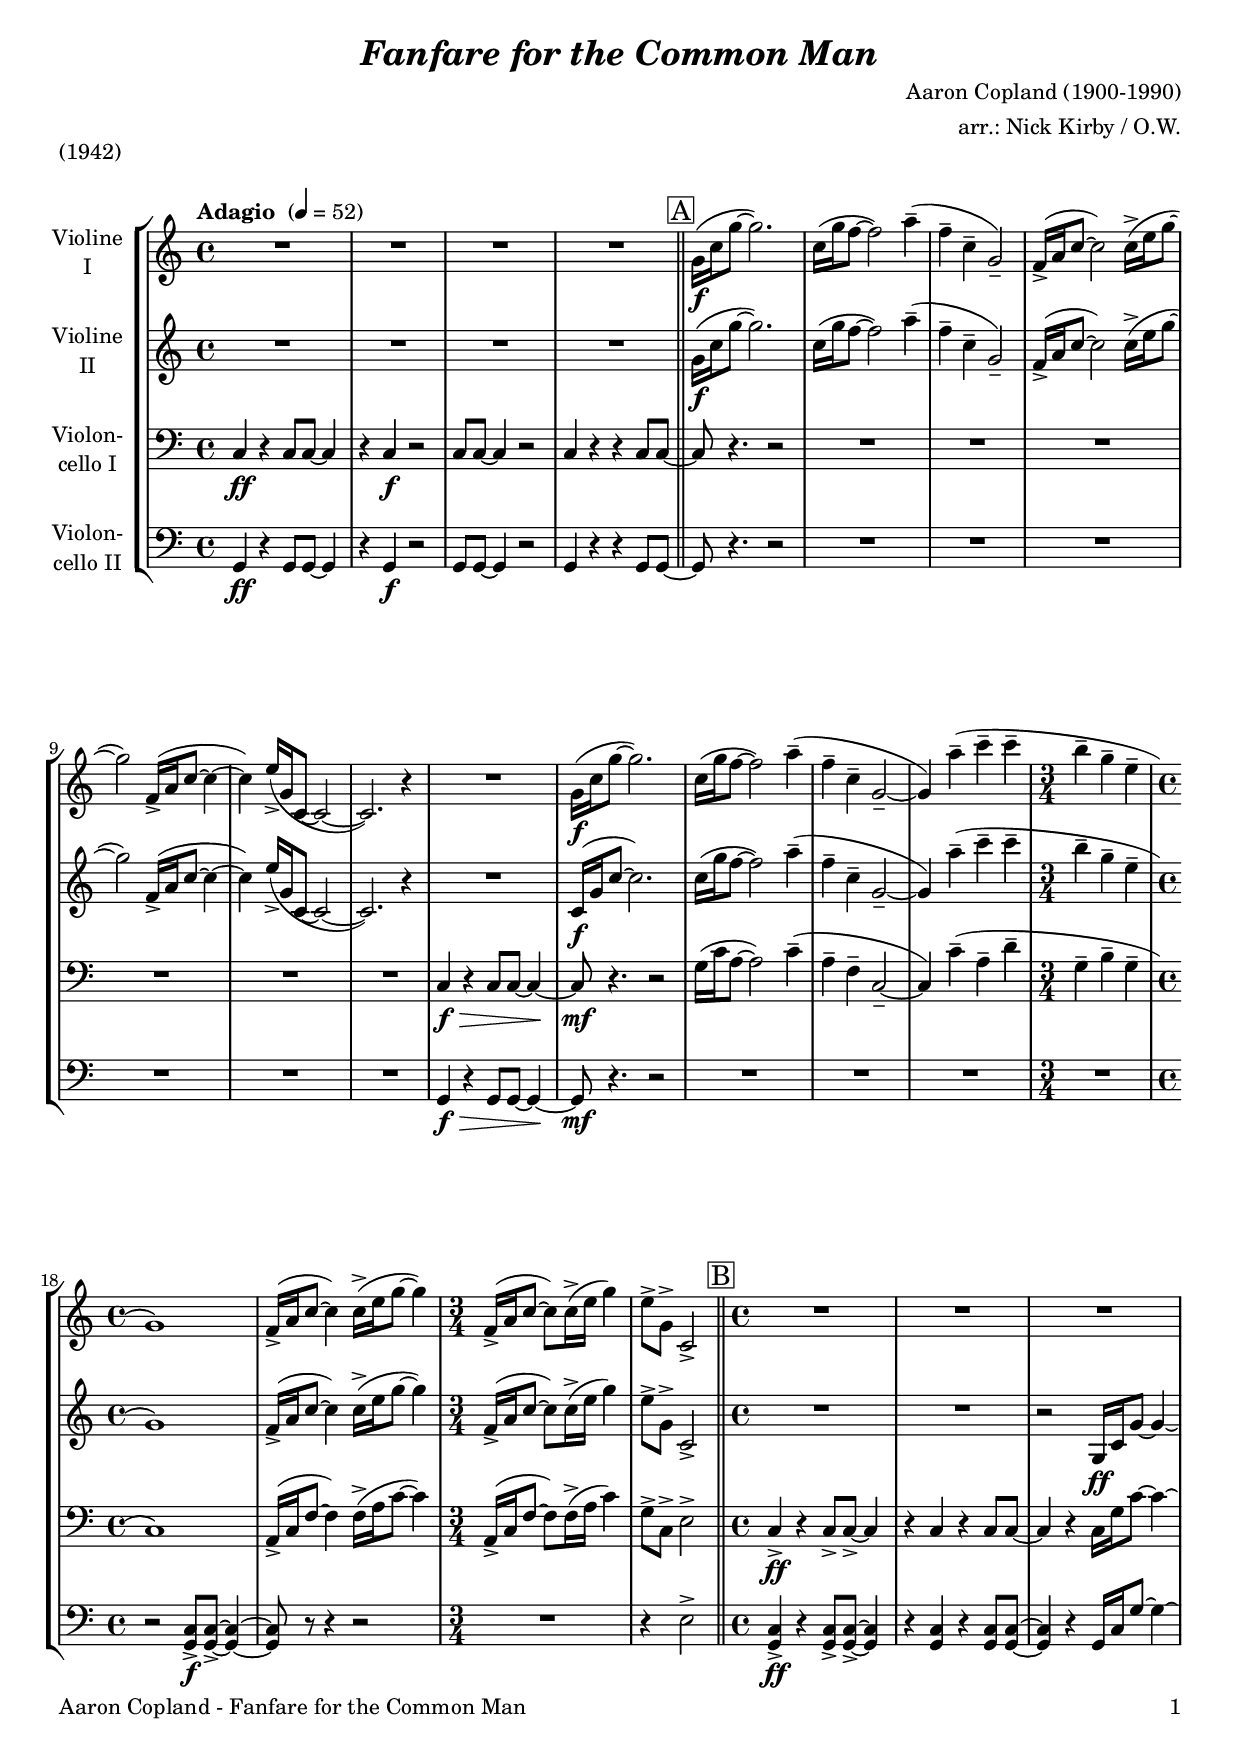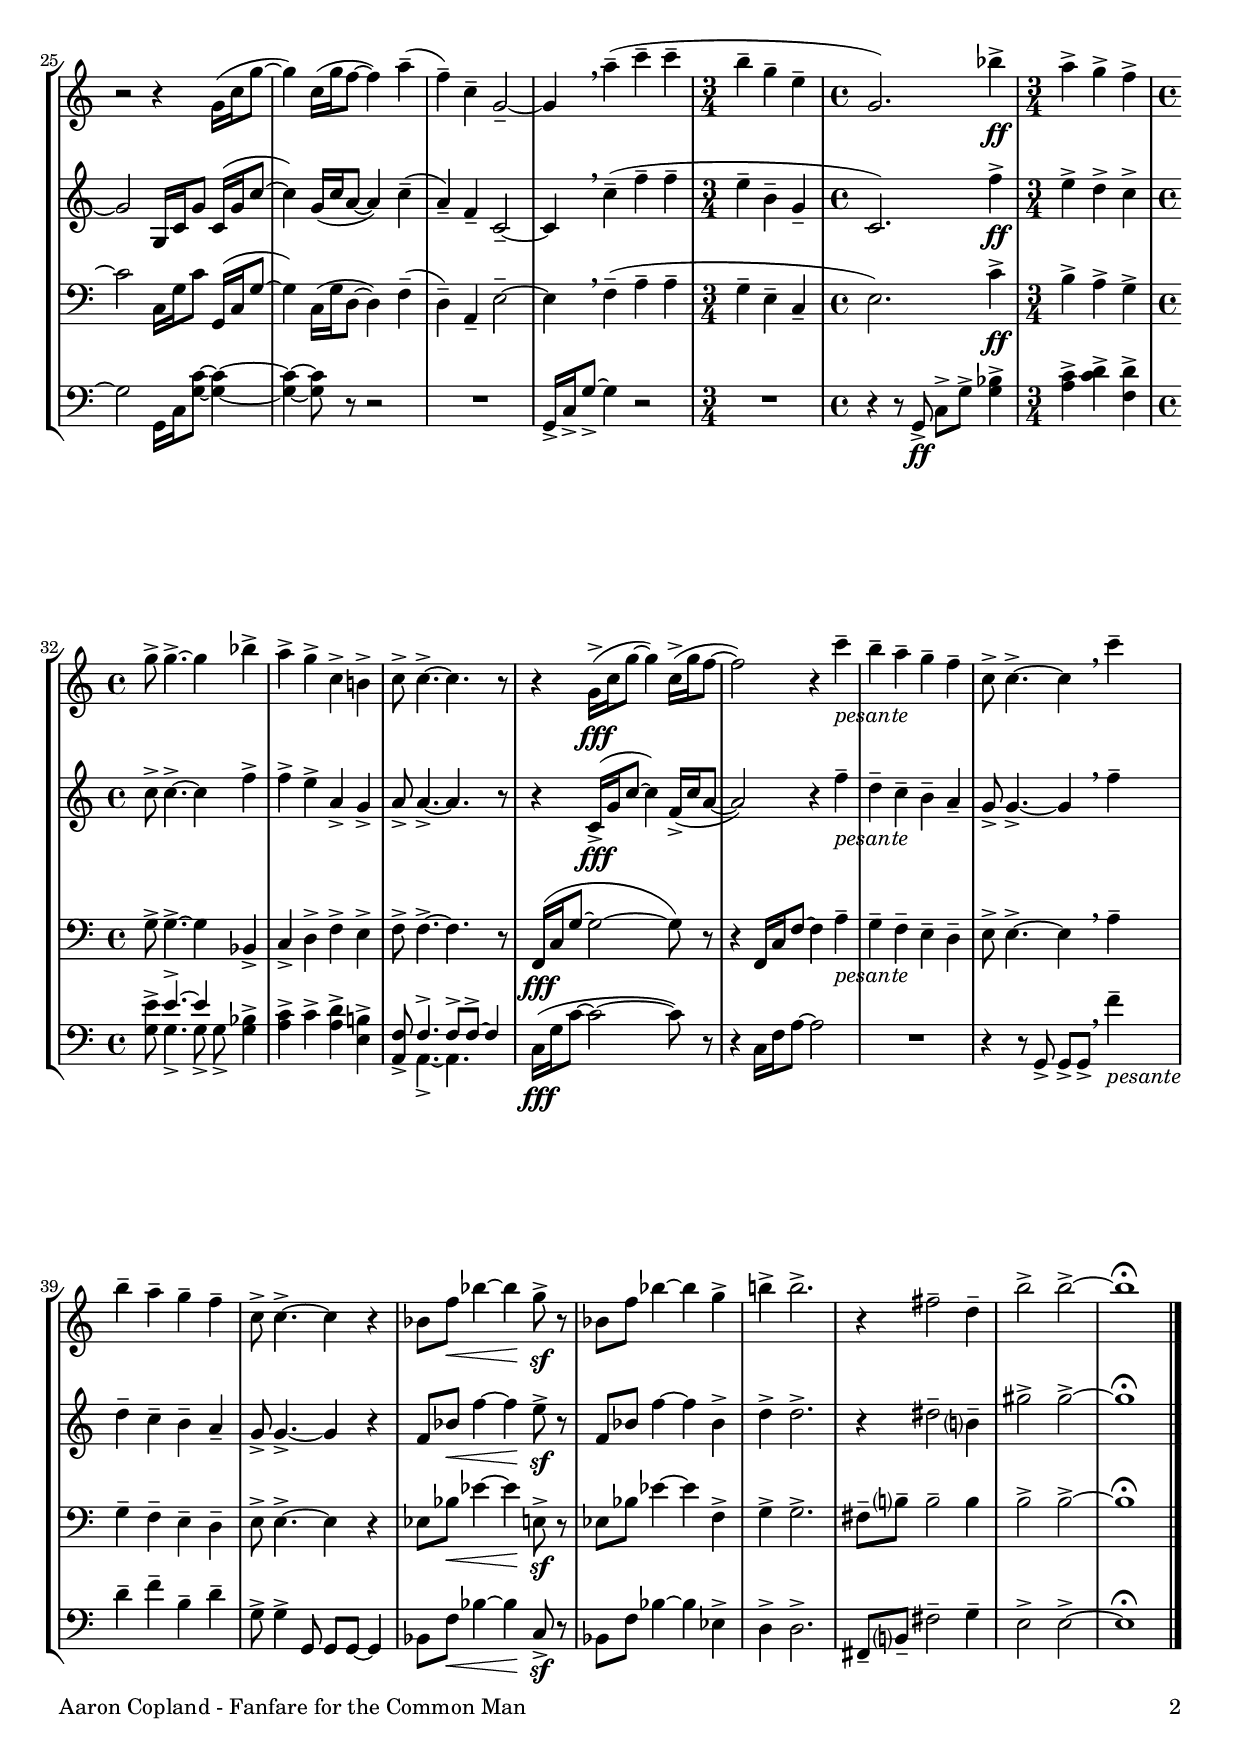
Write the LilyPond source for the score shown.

\version "2.20.2"
\include "deutsch.ly"
  
#(set-global-staff-size 19)

\header {
  title     = \markup \bold \italic "Fanfare for the Common Man"
  composer  = "Aaron Copland (1900-1990)"
  arranger  = "arr.: Nick Kirby / O.W."
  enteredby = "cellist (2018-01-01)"
  piece     = "(1942)"
}

voiceconsts = {
  \key b \major
  \time 4/4
  \clef "treble"
%  \numericTimeSignature
  \compressEmptyMeasures
  % Set default beaming for all staves
% \set Timing.beamExceptions = #'()
% \set Timing.baseMoment     = #(ly:make-moment 1 4)
% \set Timing.beatStructure  = #'(1 1 1)
  \tempo "Adagio " 4=52
}

micl = "clarinet"
mifl = "flute"
miob = "oboe"
mifh = "french horn"
misx = "tenor sax"
mist = "string ensemble 1"
mivl = "violin"
miba = "cello"

boxa = { \bar "||" \mark \markup \box "A" }
boxb = { \bar "||" \mark \markup \box "B" \time 4/4 }

dcaf = \mark \markup \box "D.C. al Fine"
fine = \mark \markup \box "Fine"
rit  = \mark \markup \box "rit."

arco = \markup \bold \italic "arco"
dolc = \markup \italic "dolce"
pesa = \markup \italic "pesante"
pizz = \markup \bold \italic "pizz."
simi = \markup \italic "simile"

\include "v1.ily"
vb = \relative c' {
  \voiceconsts

  R1*4 \boxa
  f16(\f b f'8~ f2.)
  b,16( f' es8~ es2) g4(--
  es-- b-- f2)--

  es16(-> g b8~ b2) b16(-> d f8~
  f2) es,16(-> g b8~ b4~
  b) d16(-> f, b,8~ b2~
  b2.) r4
  R1
  b16(\f f' b8~ b2.)
  b16( f' es8~ es2) g4(--

  es-- b-- f2~--
  f4) g'(-- b-- b-- \time 3/4
  a-- f-- d-- \time 4/4
  f,1)
  es16(-> g b8~ b4) b16(-> d f8~ f4) \time 3/4
  es,16(-> g b8~ b) b16(-> d f4)

  d8-> f,-> b,2-> \boxb
  R1*2
  r2 f16\ff b f'8~ f4~
  f2 f,16 b f'8 b,16( f' b8~
  b4) f16( b g8~ g4) b(--

  g)-- es-- b2~--
  b4 \breathe b'(-- es-- es-- \time 3/4
  d-- a-- f-- \time 4/4
  b,2.) es'4->\ff \time 3/4
  d-> c-> b-> \time 4/4
  b8-> b4.~-> b4 es->

  es-> d-> g,-> f->
  g8-> g4.~-> g r8
  r4 b,16(->\fff f' b8~ b4) es,16(-> b' g8~
  g2) r4 es'--_\pesa
  c-- b-- a-- g--
  f8-> f4.~-> f4 \breathe es'--

  c-- b-- a-- g--
  f8-> f4.~-> f4 r
  es8 as\< es'4~ es\! d8->\sf r
  es, as es'4~ es as,->
  c-> c2.->
  r4 cis2-- a?4--

  fis'2-> fis~->
  fis1\fermata \bar "|."
}

vc = \relative c {
  \voiceconsts
  \clef "bass"

  b4\ff r b8 b~ b4
  r b\f r2
  b8 b~ b4 r2
  b4 r r b8 b~ \boxa
  b8 r4. r2

  R1*6
  b4\f\> r b8 b~ b4~\!
  b8\mf r4. r2
  f'16( b g8~ g2) b4(--

  g-- es-- b2~--
  b4) b'(-- g-- c-- \time 3/4
  f,-- a-- f-- \time 4/4
  b,1)
  g16(-> b es8~ es4) es16(-> g b8~ b4) \time 3/4
  g,16(-> b es8~ es) es16(-> g b4)

  f8-> b,-> d2-> \boxb
  b4->\ff r b8-> b~-> b4
  r b r b8 b~
  b4 r b16 f' b8~ b4~
  b2 b,16 f' b8 f,16( b f'8~
  f4) b,16( f' c8~ c4) es(--

  c)-- g-- d'2~--
  d4 \breathe es(-- g-- g-- \time 3/4
  f-- d-- b-- \time 4/4
  d2.) b'4->\ff \time 3/4
  a-> g-> f-> \time 4/4
  f8-> f4.~-> f4 as,->

  b-> c-> es-> d->
  es8-> es4.~-> es r8
  es,16(\fff b' f'8~ f2~ f8) r
  r4 es,16 b' es8~ es4 g--_\pesa
  f-- es-- d-- c--
  d8-> d4.~-> d4 \breathe g--

  f-- es-- d-- c--
  d8-> d4.~-> d4 r
  des8 as'\< des4~ des\! d,!8->\sf r
  des as' des4~ des es,->
  f-> f2.->
  e8-- a?-- a2-- a4

  a2-> a~->
  a1\fermata \bar "|."
}

vd = \relative c, {
  \voiceconsts
  \clef "bass"

  f4\ff r f8 f~ f4
  r f\f r2
  f8 f~ f4 r2
  f4 r r f8 f~ \boxa
  f8 r4. r2

  R1*6
  f4\f\> r f8 f~ f4~\!
  f8\mf r4. r2

  R1*3 \time 3/4
  R2.
  r2 <f b>8->\f <f b>~-> <f b>4~
  <f b>8 r r4 r2 \time 3/4
  R2.
  
  r4 d'2-> \boxb
  <f, b>4->\ff r <f b>8-> <f b>~-> <f b>4
  r <f b> r <f b>8 <f b>~
  <f b>4 r f16 b f'8~ f4~
  f2 f,16 b <f' b>8~ <f b>4~
  <f b>~ <f b>8 r r2

  R1
  f,16-> b-> f'8~-> f4 r2 \time 3/4
  R2. \time 4/4
  r4 r8 f,->\ff b-> f'-> <f as>4-> \time 3/4
  <g b>-> <b c>-> <es, c'>-> \time 4/4
  <f d'>8-> << { d'4.~-> d4 } \\ { f,4.-> f8-> f-> } >> <f as>4->

  <g b>-> b-> <g c>-> <d a'!>->
  <g, es'>8-> << { es'4.-> es8-> es~-> es4 } \\ { g,4.~-> g s8 } >>
  b16(\fff f' b8~ b2~ b8) r
  r4 b,16 es g8~ g2
  R1
  r4 r8 f,-> f-> f-> \breathe es''4--_\pesa

  c-- es-- a,-- c--
  f,8-> f4-> f,8 f f~ f4
  as8 es'\< as4~ as\! b,8->\sf r
  as es' as4~ as des,->
  c-> c2.->
  e,8-- a?-- e'2-- f4--

  d2-> d~->
  d1\fermata \bar "|."
}


music = \new StaffGroup <<
      \new Staff {
	\set Staff.midiInstrument = \mivl
	\set Staff.instrumentName = \markup \center-column { "Violine" "I" }
	\transpose b c' { \va }
      }

      \new Staff {
	\set Staff.midiInstrument = \mivl
	\set Staff.instrumentName = \markup \center-column { "Violine" "II" }
	\transpose b c' { \vb }
      }

      \new Staff {
	\set Staff.midiInstrument = \miba
	\set Staff.instrumentName = \markup \center-column { "Violon-" "cello I" }
	\transpose b c' { \vc }
      }

      \new Staff {
	\set Staff.midiInstrument = \miba
	\set Staff.instrumentName = \markup \center-column { "Violon-" "cello II" }
	\transpose b c' { \vd }
      }
>>

\book {
   \paper {
    print-page-number = ##t
    print-first-page-number = ##t
    ragged-last-bottom = ##f
    oddHeaderMarkup = \markup \null
    evenHeaderMarkup = \markup \null
    oddFooterMarkup = \markup {
      \fill-line {
        \on-the-fly #print-page-number-check-first
        "Aaron Copland - Fanfare for the Common Man" \fromproperty #'page:page-number-string
      }
    }
    evenFooterMarkup = \oddFooterMarkup
  } \score {
    \music
    \layout {}
  }

  \score {
    \unfoldRepeats \music

    \midi {
      \context {
        \Score
      }
    }
  }
}